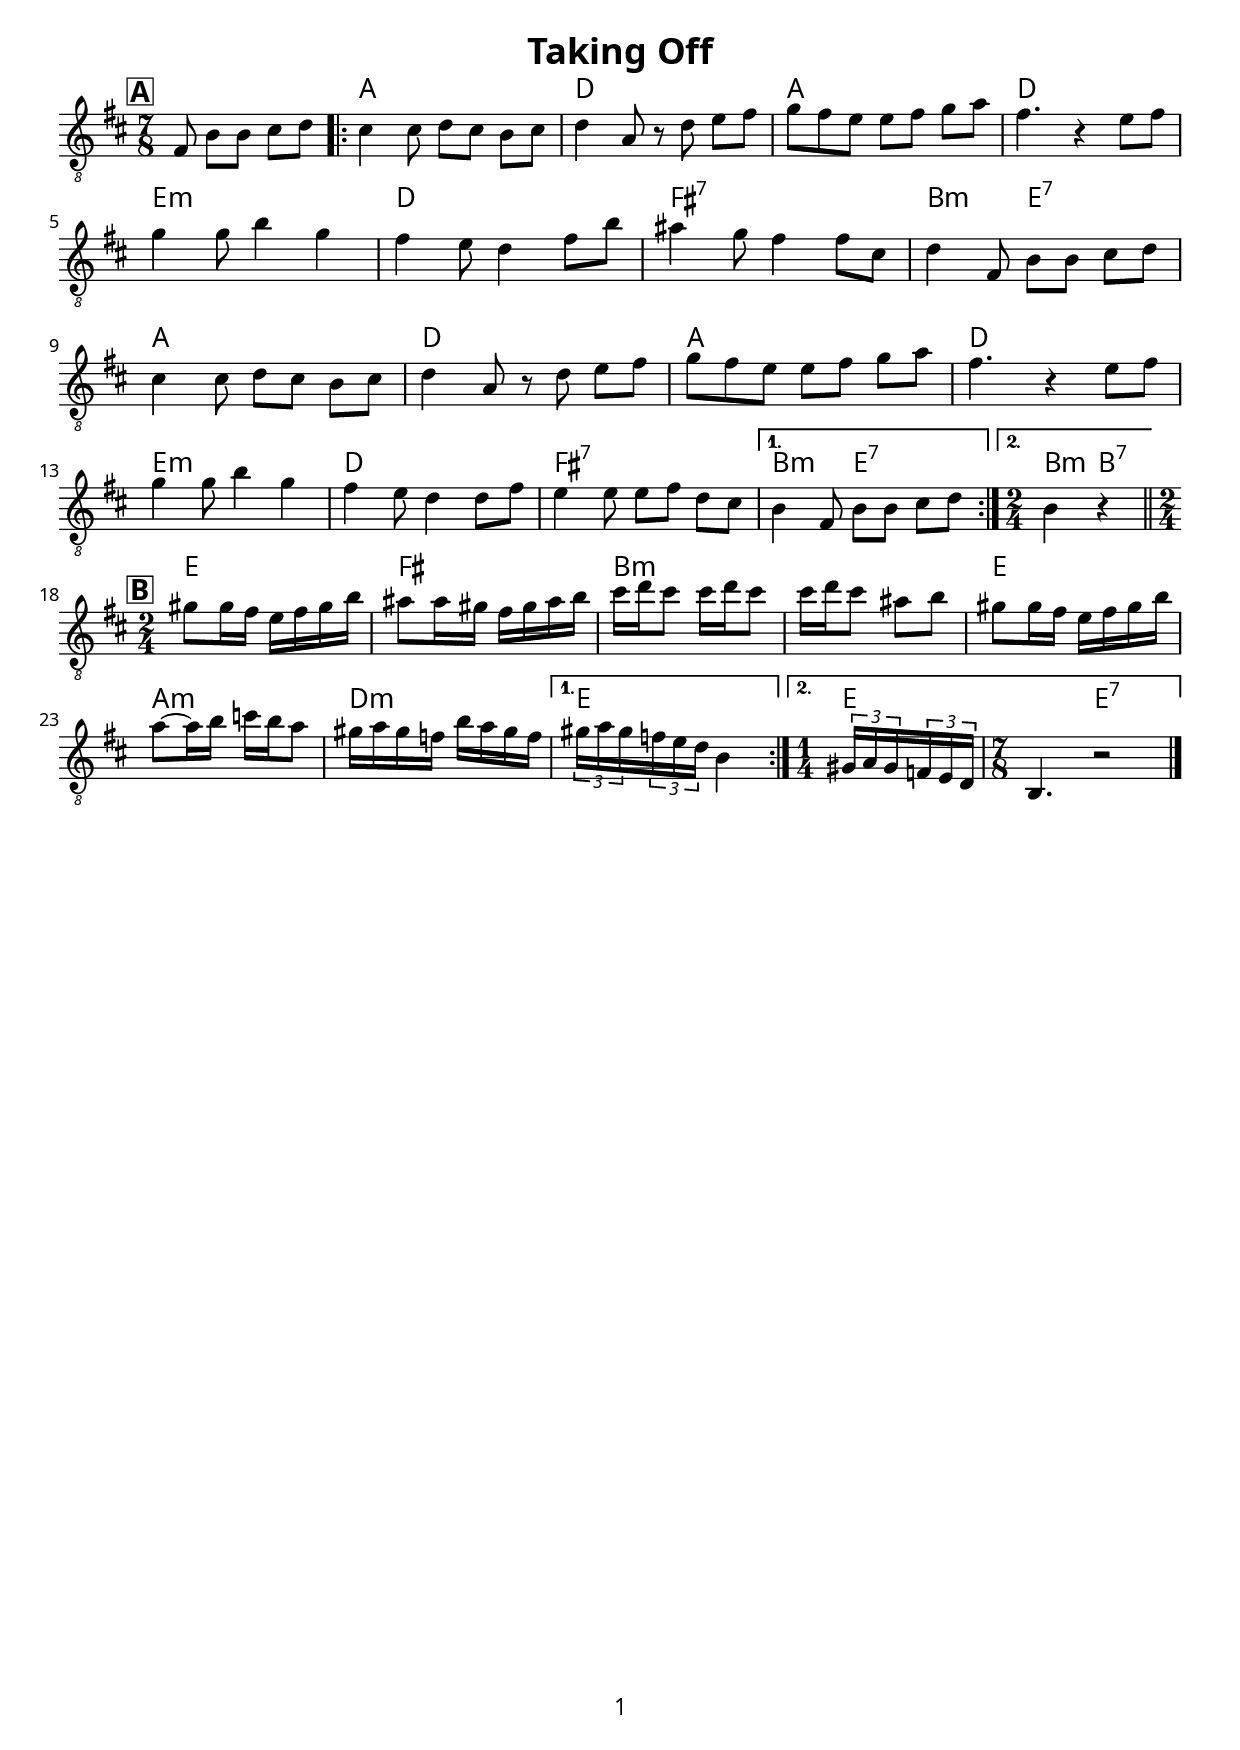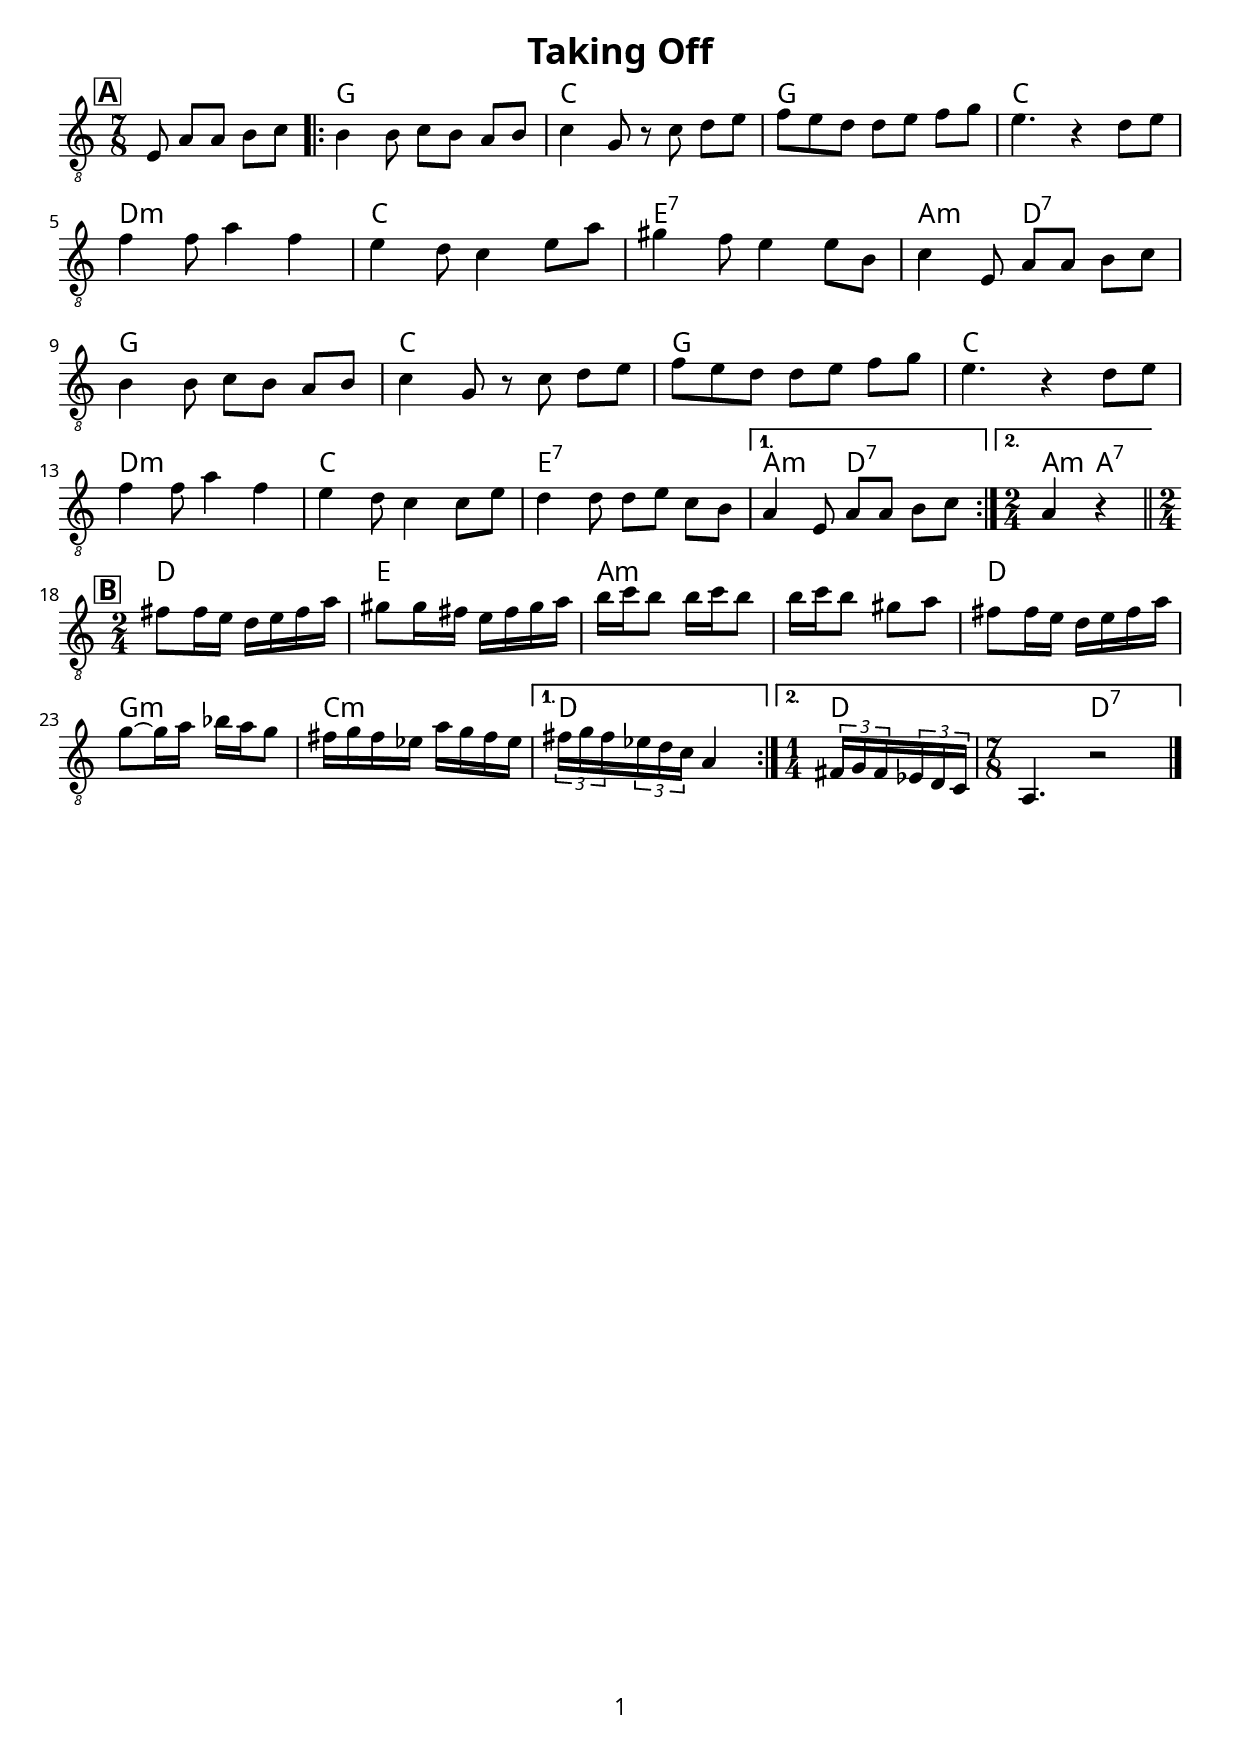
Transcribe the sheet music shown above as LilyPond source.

% {{{ PARAMETRI
  myTitle = "Taking Off"
  myKey = \key c \major
  myTime = \time #'(3 2 2) 7/8 
  myTempo =  #(ly:make-moment 190 4)
% }}}

% INTESTAZIONE {{{
\version "2.18.2"

\header {
  title = \myTitle
}

\paper{
  print-first-page-number = ##t
  oddHeaderMarkup = \markup \null
  evenHeaderMarkup = \markup \null
  oddFooterMarkup = \markup {
    \fill-line {
      \on-the-fly \print-page-number-check-first
      \fromproperty #'page:page-number-string
    }
  }
  evenFooterMarkup = \oddFooterMarkup
  #(set-global-staff-size 10)
  myStaffSize = #20
  fonts = #(make-pango-font-tree
  "FontAwesome"
  "FontAwesome"
  "FontAwesome"
  (/ myStaffSize 20))
}

global = {
  \myKey
  \numericTimeSignature
  \myTime
  \set Score.markFormatter = #format-mark-box-alphabet
}
\layout { indent = #0 }
trip = #(define-music-function (parser location m1 m2 m3) 
  (ly:music? ly:music? ly:music?)
  "Triplets"             
  #{ \tuplet 3/2 { $m1 $m2 $m3 } #})
%}}}

% {{{ PARTE A
  temaA = {
    \partial 1*5/8 e,8 a a b c |
    \repeat volta 2 {
      b4 b8 c b a b | c4 g8 r8 c d e | 
      f e d d e f g | e4. r4 d8 e | \break
      % VERS BE
      % f4 f8 a4 f | e d8 c4 d |
      % dis4 fis8 dis4 b | e4 e,8 a a b c | \break
      f4 f8 a4 f | e d8 c4 e8 a |
      gis4 f8 e4 e8 b | c4 e,8 a a b c | \break
      b4 b8 c b a b | c4 g8 r8 c d e | 
      f e d d e f g | e4. r4 d8 e |  \break
      f4 f8 a4 f | e d8 c4 c8 e |
      d4 d8 d e c b | 
    } 
    \alternative{
      { a4 e8 a a b c | }
      { \time 2/4 a4 r4 | }
    }
  }

  accordiA = \chordmode{
    \partial 1*5/8 s1*5/8 |
    \repeat volta 2{
      g1*7/8 | c1*7/8 | g1*7/8 | c1*7/8 |
      % d1*7/8:m | c1*7/8 | b1*7/8:7 | e4. d2:7 | % VERS B E
      d1*7/8:m | c1*7/8 | e1*7/8:7 | a4.:m d2:7 |
      g1*7/8 | c1*7/8 | g1*7/8 | c1*7/8 |
      d1*7/8:m | c1*7/8 | e1*7/8:7 |
    }
    \alternative{
      { a4.:m d2:7 | }
      { \time 2/4 a4:m a4:7 | }
    }
  }
% }}}

% {{{ PARTE B
  temaB = {
    \time 2/4
    \repeat volta 2 {
      fis'8 fis16 e d e fis a | gis8 gis16 fis e fis gis a |
      b c b8 b16 c b8 | b16 c b8 gis a |
      fis8 fis16 e d e fis a |g8~ g16 a bes a g8 | 
      fis16 g fis ees a g fis ees |
    } 
    \alternative{
      { \trip fis g fis \trip ees d c a4 | }
      { \time 1/4 \trip fis16 g fis \trip ees d c | \time 7/8 a4. r2 | }
    }
  }

  accordiB = \chordmode{
    \time 2/4
    \repeat volta 2{
      d2 | e2 | a2:m | a2:m |
      d2 | g2:m | c2:m |
    }
    \alternative{
      { d2 |}
      { \time 1/4 d4 | \time 7/8 d4. d2:7 | }
    }
  }
% }}}

% SCORE {{{
tema = \relative c' {
  \mark \default
  \temaA \break
  \bar "||"
  \mark \default
  \temaB \break
  \bar "|."
}

chordsPart ={
  \new ChordNames {
    \set chordChanges = ##t
    \accordiA
    \accordiB
  }
}

temaPart = \new Staff \with {
  instrumentName = ""
  midiInstrument = "piano"
} { \clef "treble_8" \global \tema }

scoreContent = << 
  \chordsPart
  \temaPart
>>
%}}}

% {{{ BOOKS
  \book{
    \bookOutputSuffix "C"
    \score {
      \scoreContent
      \layout {}
      \midi { \context { \Score tempoWholesPerMinute = #(ly:make-moment 190 4) } }
    }
  }

  \book{
    \bookOutputSuffix "Bb"
    \score { \transpose c d {\scoreContent} }
  }
% }}}
